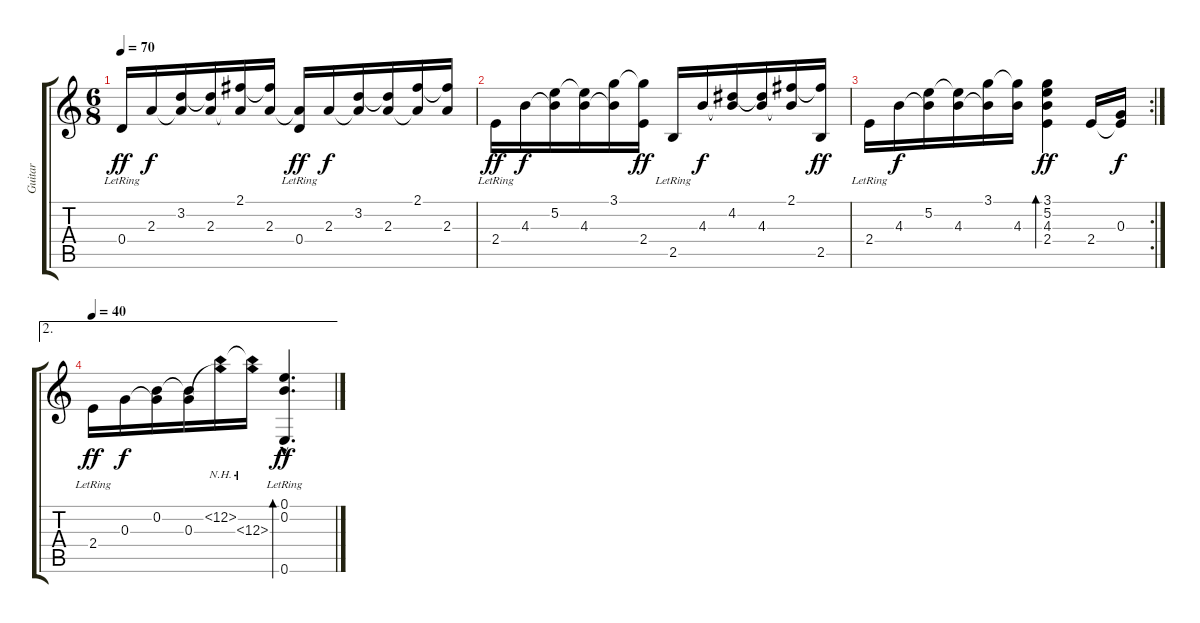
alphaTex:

\track ("Guitar" "Guitar") {instrument acousticguitarnylon}
\staff {score tabs}
\tuning (E4 B3 G3 D3 A2 E2) {hide}
\ts (6 8)
\tempo 70
\clef g2
\ks c
0.4{lr}.16{dy ff} 2.3.16{dy f} (3.2 2.3{t}).16 (3.2{t} 2.3).16 (2.1 2.3{t}).16 (2.1{t} 2.3).16 (2.3{t} 0.4{lr}).16{dy ff} 2.3.16{dy f} (3.2 2.3{t}).16 (3.2{t} 2.3).16 (2.1 2.3{t}).16 (2.1{t} 2.3).16 |
2.4{lr}.16{dy ff} 4.3.16{dy f} (5.2 4.3{t}).16 (5.2{t} 4.3).16 (3.1 4.3{t}).16 (3.1{t} 2.4).16{dy ff} 2.5{lr}.16 4.3.16{dy f} (4.2 4.3{t}).16 (4.2{t} 4.3).16 (2.1 4.3{t}).16 (2.1{t} 2.5).16{dy ff} |
\rc 2
2.4{lr}.16 4.3.16{dy f} (5.2 4.3{t}).16 (5.2{t} 4.3).16 (3.1 4.3{t}).16 (3.1{t} 4.3).16 (3.1 5.2 4.3 2.4).4{bd 120 dy ff} 2.4.16 (0.3 2.4{t}).16{dy f} |
\ae 2
\tempo 40
2.4{lr}.16{dy ff} 0.3.16{dy f} (0.2 0.3{t}).16 (0.2{t} 0.3).16 (12.2{nh} 0.3{nh t}).16 (12.2{nh t} 12.3{nh}).16 (0.1{hac} 0.2{hac} 0.6{hac lr}).4{d bd 120 dy ff}
